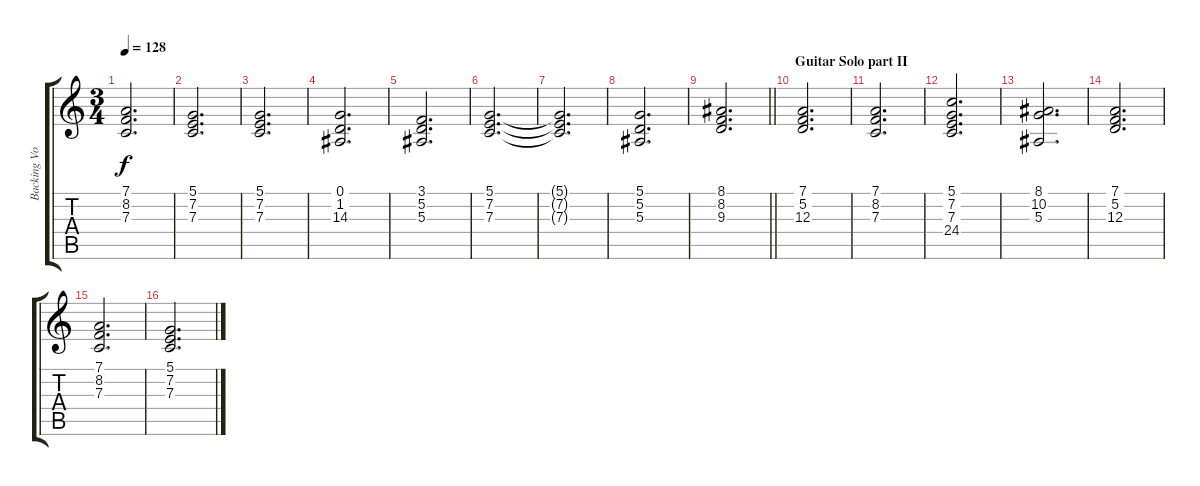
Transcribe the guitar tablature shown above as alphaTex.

\track ("Backing Vocals" "Backing Vo") {instrument choiraahs}
\staff {score tabs}
\tuning (D4 A3 F3 C3 G2 D2) {hide}
\ts (3 4)
\tempo 128
\clef g2
\ks c
(7.1 8.2 7.3).2{d dy f} |
(5.1 7.2 7.3).2{d} |
(5.1 7.2 7.3).2{d} |
(0.1 1.2 14.3).2{d} |
(3.1 5.2 5.3).2{d} |
(5.1 7.2 7.3).2{d} |
(5.1{t} 7.2{t} 7.3{t}).2{d} |
(5.1 5.2 5.3).2{d} |
\barLineRight lightlight
(8.1 8.2 9.3).2{d} |
\section ("" "Guitar Solo part II")
(7.1 5.2 12.3).2{d} |
(7.1 8.2 7.3).2{d} |
(5.1 7.2 7.3 24.4).2{d} |
(8.1 10.2 5.3).2{d} |
(7.1 5.2 12.3).2{d} |
(7.1 8.2 7.3).2{d} |
(5.1 7.2 7.3).2{d}
